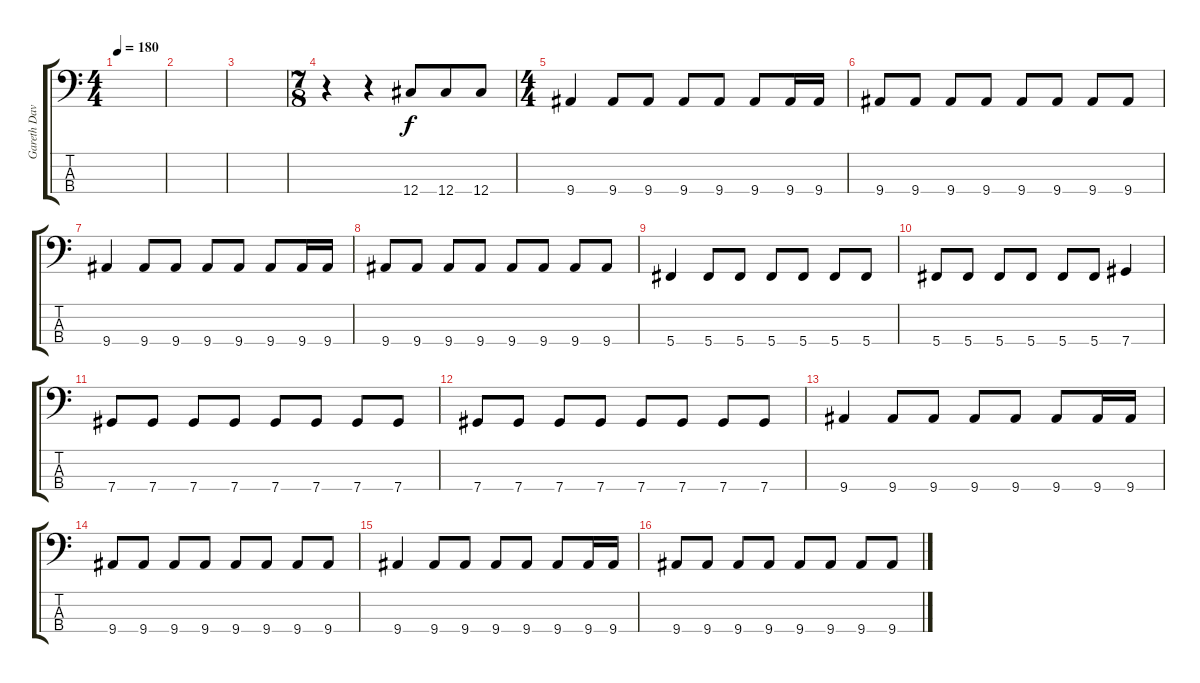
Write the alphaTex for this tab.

\track ("Gareth Davies" "Gareth Dav") {instrument electricbasspick}
\staff {score tabs}
\tuning (Gb2 Eb2 Bb1 Db1) {hide}
\ts (4 4)
\tempo 180
\clef f4
\ks c
|
|
|
\ts (7 8)
r.4 r.4 12.4.8 12.4.8 12.4.8 |
\ts (4 4)
9.4.4 9.4.8 9.4.8 9.4.8 9.4.8 9.4.8 9.4.16 9.4.16 |
9.4.8 9.4.8 9.4.8 9.4.8 9.4.8 9.4.8 9.4.8 9.4.8 |
9.4.4 9.4.8 9.4.8 9.4.8 9.4.8 9.4.8 9.4.16 9.4.16 |
9.4.8 9.4.8 9.4.8 9.4.8 9.4.8 9.4.8 9.4.8 9.4.8 |
5.4.4 5.4.8 5.4.8 5.4.8 5.4.8 5.4.8 5.4.8 |
5.4.8 5.4.8 5.4.8 5.4.8 5.4.8 5.4.8 7.4.4 |
7.4.8 7.4.8 7.4.8 7.4.8 7.4.8 7.4.8 7.4.8 7.4.8 |
7.4.8 7.4.8 7.4.8 7.4.8 7.4.8 7.4.8 7.4.8 7.4.8 |
9.4.4 9.4.8 9.4.8 9.4.8 9.4.8 9.4.8 9.4.16 9.4.16 |
9.4.8 9.4.8 9.4.8 9.4.8 9.4.8 9.4.8 9.4.8 9.4.8 |
9.4.4 9.4.8 9.4.8 9.4.8 9.4.8 9.4.8 9.4.16 9.4.16 |
9.4.8 9.4.8 9.4.8 9.4.8 9.4.8 9.4.8 9.4.8 9.4.8
